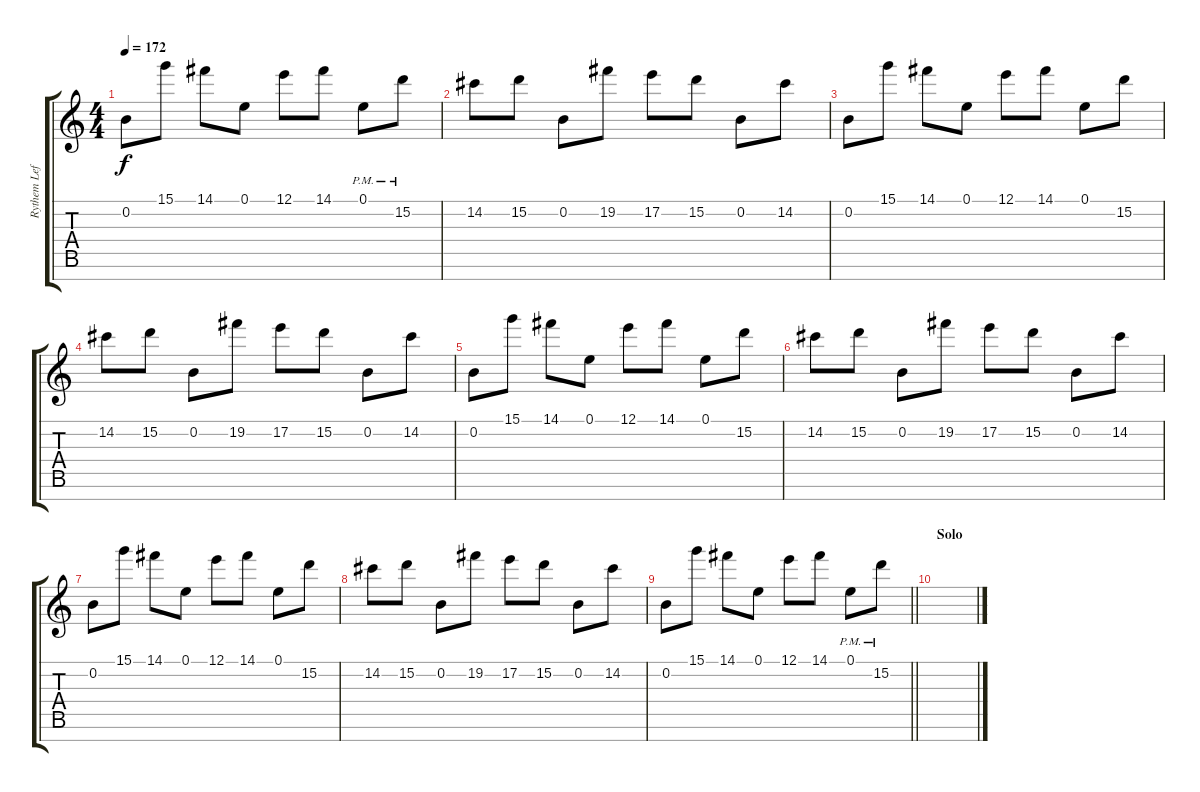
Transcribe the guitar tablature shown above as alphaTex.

\track ("Rythem Left" "Rythem Lef") {instrument distortionguitar}
\staff {score tabs}
\tuning (E4 B3 G3 D3 A2 E2 B1) {hide}
\ts (4 4)
\tempo 172
\clef g2
\ks c
0.2.8{dy f} 15.1.8 14.1.8 0.1.8 12.1.8 14.1.8 0.1{pm}.8 15.2{pm}.8 |
14.2.8 15.2.8 0.2.8 19.2.8 17.2.8 15.2.8 0.2.8 14.2.8 |
0.2.8 15.1.8 14.1.8 0.1.8 12.1.8 14.1.8 0.1.8 15.2.8 |
14.2.8 15.2.8 0.2.8 19.2.8 17.2.8 15.2.8 0.2.8 14.2.8 |
0.2.8 15.1.8 14.1.8 0.1.8 12.1.8 14.1.8 0.1.8 15.2.8 |
14.2.8 15.2.8 0.2.8 19.2.8 17.2.8 15.2.8 0.2.8 14.2.8 |
0.2.8 15.1.8 14.1.8 0.1.8 12.1.8 14.1.8 0.1.8 15.2.8 |
14.2.8 15.2.8 0.2.8 19.2.8 17.2.8 15.2.8 0.2.8 14.2.8 |
\barLineRight lightlight
0.2.8 15.1.8 14.1.8 0.1.8 12.1.8 14.1.8 0.1{pm}.8 15.2{pm}.8 |
\section ("" "Solo")
